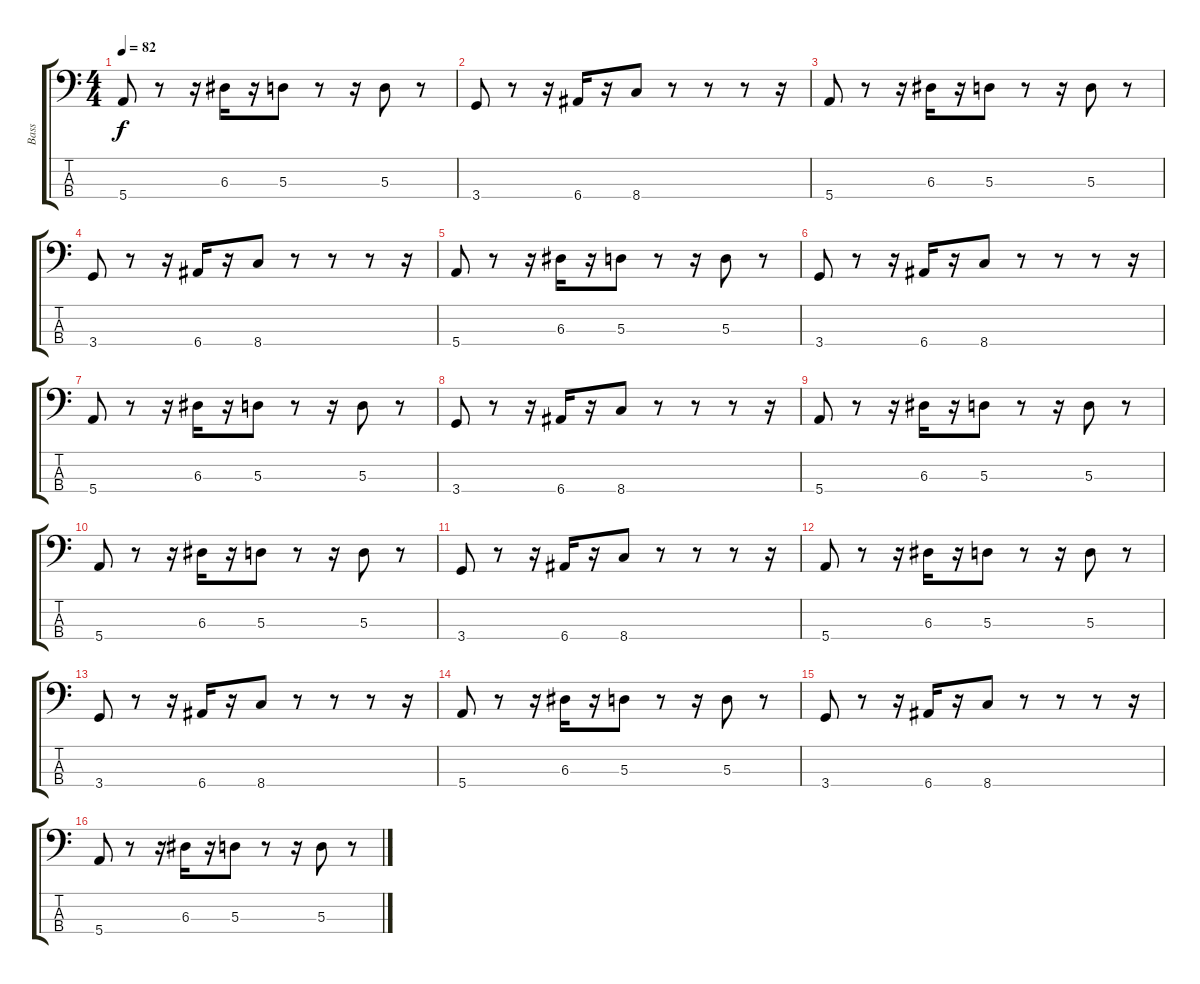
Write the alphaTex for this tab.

\track ("Bass" "Bass") {instrument electricbassfinger}
\staff {score tabs}
\tuning (G2 D2 A1 E1) {hide}
\ts (4 4)
\tempo 82
\clef f4
\ks c
5.4.8{dy f} r.8 r.16 6.3.16 r.16 5.3.8 r.8 r.16 5.3.8 r.8 |
3.4.8 r.8 r.16 6.4.16 r.16 8.4.8 r.8 r.8 r.8 r.16 |
5.4.8 r.8 r.16 6.3.16 r.16 5.3.8 r.8 r.16 5.3.8 r.8 |
3.4.8 r.8 r.16 6.4.16 r.16 8.4.8 r.8 r.8 r.8 r.16 |
5.4.8 r.8 r.16 6.3.16 r.16 5.3.8 r.8 r.16 5.3.8 r.8 |
3.4.8 r.8 r.16 6.4.16 r.16 8.4.8 r.8 r.8 r.8 r.16 |
5.4.8 r.8 r.16 6.3.16 r.16 5.3.8 r.8 r.16 5.3.8 r.8 |
3.4.8 r.8 r.16 6.4.16 r.16 8.4.8 r.8 r.8 r.8 r.16 |
5.4.8 r.8 r.16 6.3.16 r.16 5.3.8 r.8 r.16 5.3.8 r.8 |
5.4.8 r.8 r.16 6.3.16 r.16 5.3.8 r.8 r.16 5.3.8 r.8 |
3.4.8 r.8 r.16 6.4.16 r.16 8.4.8 r.8 r.8 r.8 r.16 |
5.4.8 r.8 r.16 6.3.16 r.16 5.3.8 r.8 r.16 5.3.8 r.8 |
3.4.8 r.8 r.16 6.4.16 r.16 8.4.8 r.8 r.8 r.8 r.16 |
5.4.8 r.8 r.16 6.3.16 r.16 5.3.8 r.8 r.16 5.3.8 r.8 |
3.4.8 r.8 r.16 6.4.16 r.16 8.4.8 r.8 r.8 r.8 r.16 |
5.4.8 r.8 r.16 6.3.16 r.16 5.3.8 r.8 r.16 5.3.8 r.8
